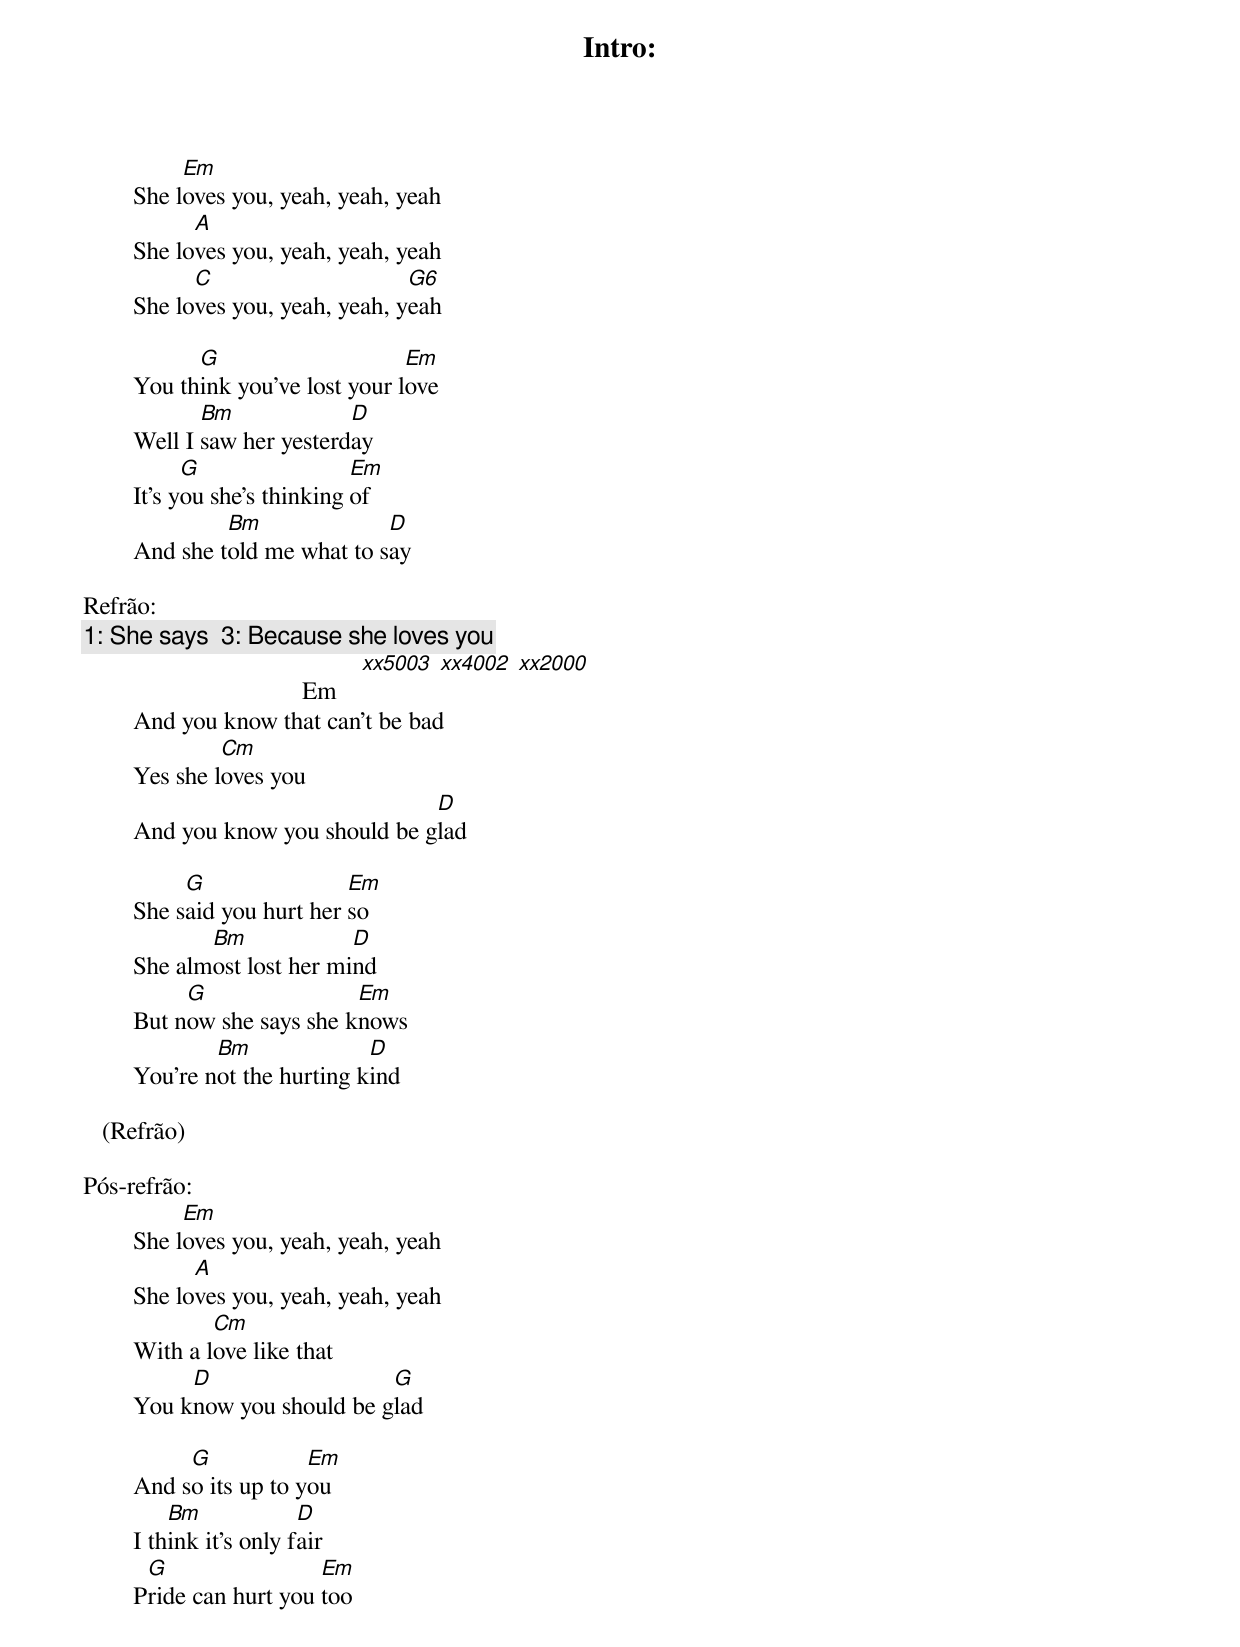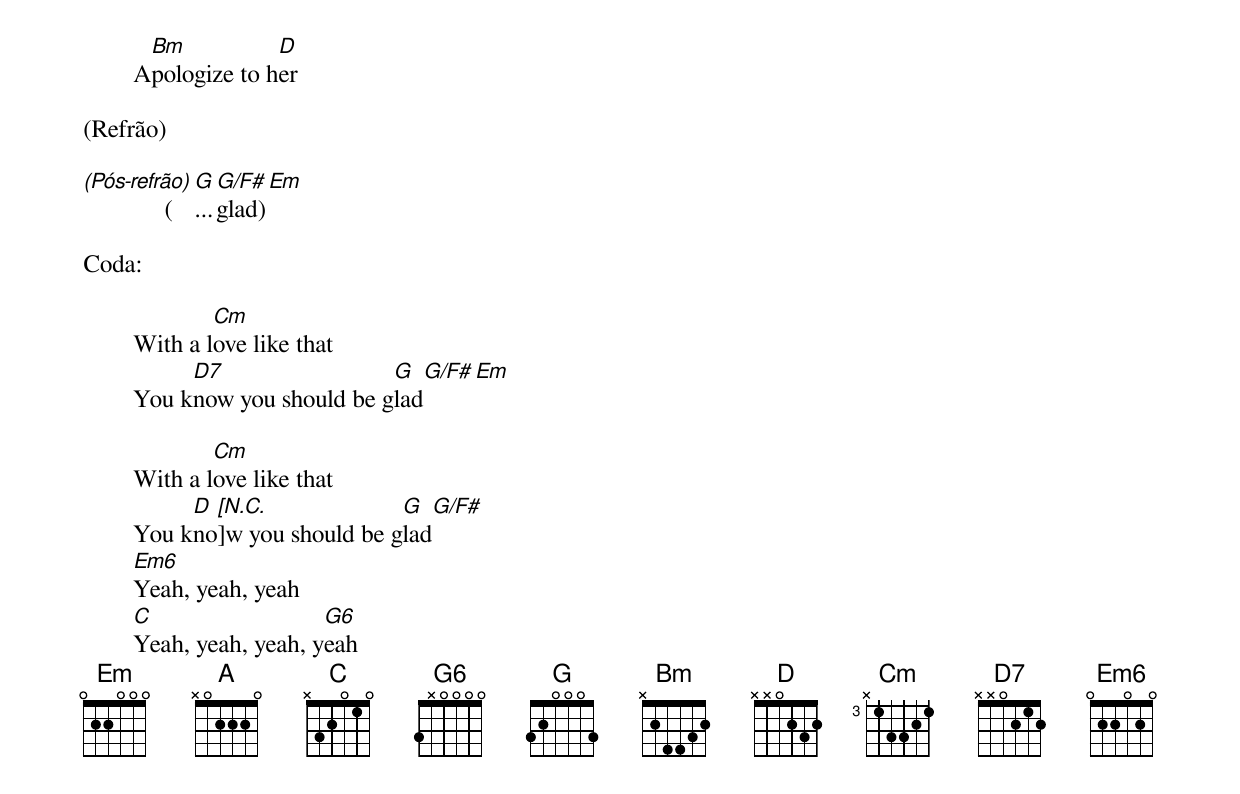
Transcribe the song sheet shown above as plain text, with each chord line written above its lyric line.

Intro:
	     Em
	She loves you, yeah, yeah, yeah
	      A
	She loves you, yeah, yeah, yeah
	      C                     G6
	She loves you, yeah, yeah, yeah

	      G                     Em
	You think you've lost your love
	       Bm             D
	Well I saw her yesterday
	      G                 Em
	It's you she's thinking of
	         Bm              D
	And she told me what to say

Refrão:
	[1: She says  3: Because] she loves you
	                           Em    [xx5003  xx4002  xx2000]
	And you know that can't be bad
	         Cm
	Yes she loves you
	                            D
	And you know you should be glad

             G                Em
	She said you hurt her so
	       Bm             D
	She almost lost her mind
	     G                Em
	But now she says she knows
	        Bm              D
	You're not the hurting kind

   (Refrão)

Pós-refrão:
	     Em
	She loves you, yeah, yeah, yeah
	      A
	She loves you, yeah, yeah, yeah
	        Cm
	With a love like that
	     D                  G
	You know you should be glad

             G            Em
	And so its up to you
	    Bm             D
	I think it's only fair
         G                 Em
	Pride can hurt you too
	 Bm           D
	Apologize to her

(Refrão)

(Pós-refrão)  G  G/F#  Em
	     (...glad)

Coda:

	        Cm
	With a love like that
	     D7                 G  G/F#  Em
	You know you should be glad

	        Cm
	With a love like that
	     D [N.C.]           G      G/F#
	You know you should be glad
	Em6
	Yeah, yeah, yeah
	C                  G6
	Yeah, yeah, yeah, yeah
